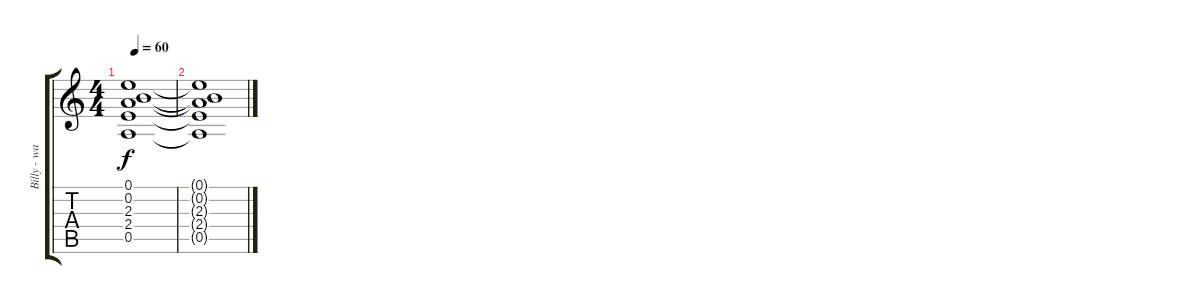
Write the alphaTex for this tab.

\track ("Billy - wah wah" "Billy - wa") {instrument distortionguitar}
\staff {score tabs}
\tuning (E4 B3 G3 D3 A2 E2) {hide}
\ts (4 4)
\tempo 60
\clef g2
\ks c
(0.1 0.2 2.3 2.4 0.5).1{dy f} |
(0.1{t} 0.2{t} 2.3{t} 2.4{t} 0.5{t}).1
